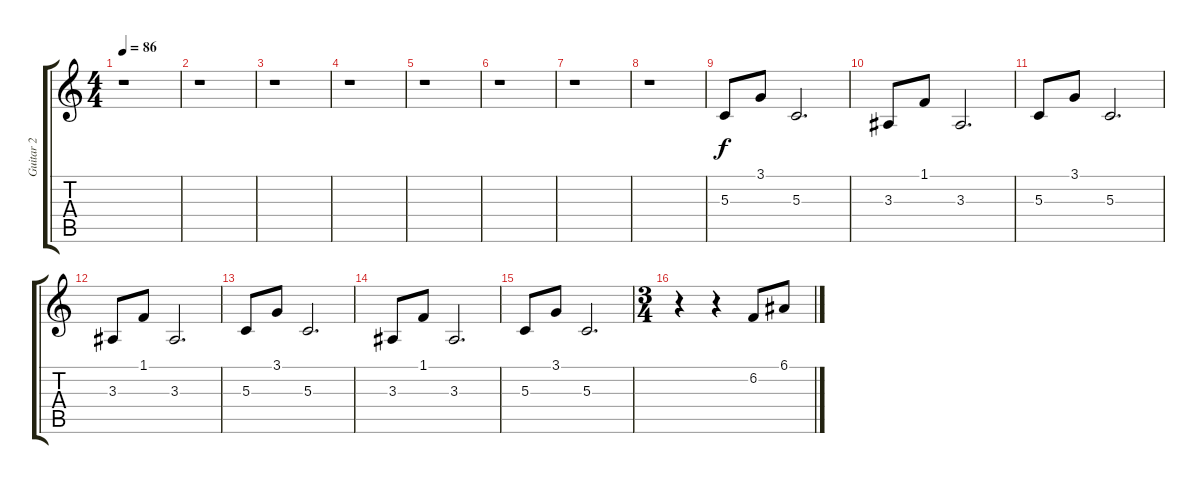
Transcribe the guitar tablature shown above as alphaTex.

\track ("Guitar 2" "Guitar 2") {instrument brightacousticpiano}
\staff {score tabs}
\tuning (E4 B3 G3 D3 A2 D2) {hide}
\ts (4 4)
\tempo 86
\clef g2
\ks c
r.1{dy f} |
r.1 |
r.1 |
r.1 |
r.1 |
r.1 |
r.1 |
r.1 |
5.3.8 3.1.8 5.3.2{d} |
3.3.8 1.1.8 3.3.2{d} |
5.3.8 3.1.8 5.3.2{d} |
3.3.8 1.1.8 3.3.2{d} |
5.3.8 3.1.8 5.3.2{d} |
3.3.8 1.1.8 3.3.2{d} |
5.3.8 3.1.8 5.3.2{d} |
\ts (3 4)
r.4 r.4 6.2.8 6.1.8
